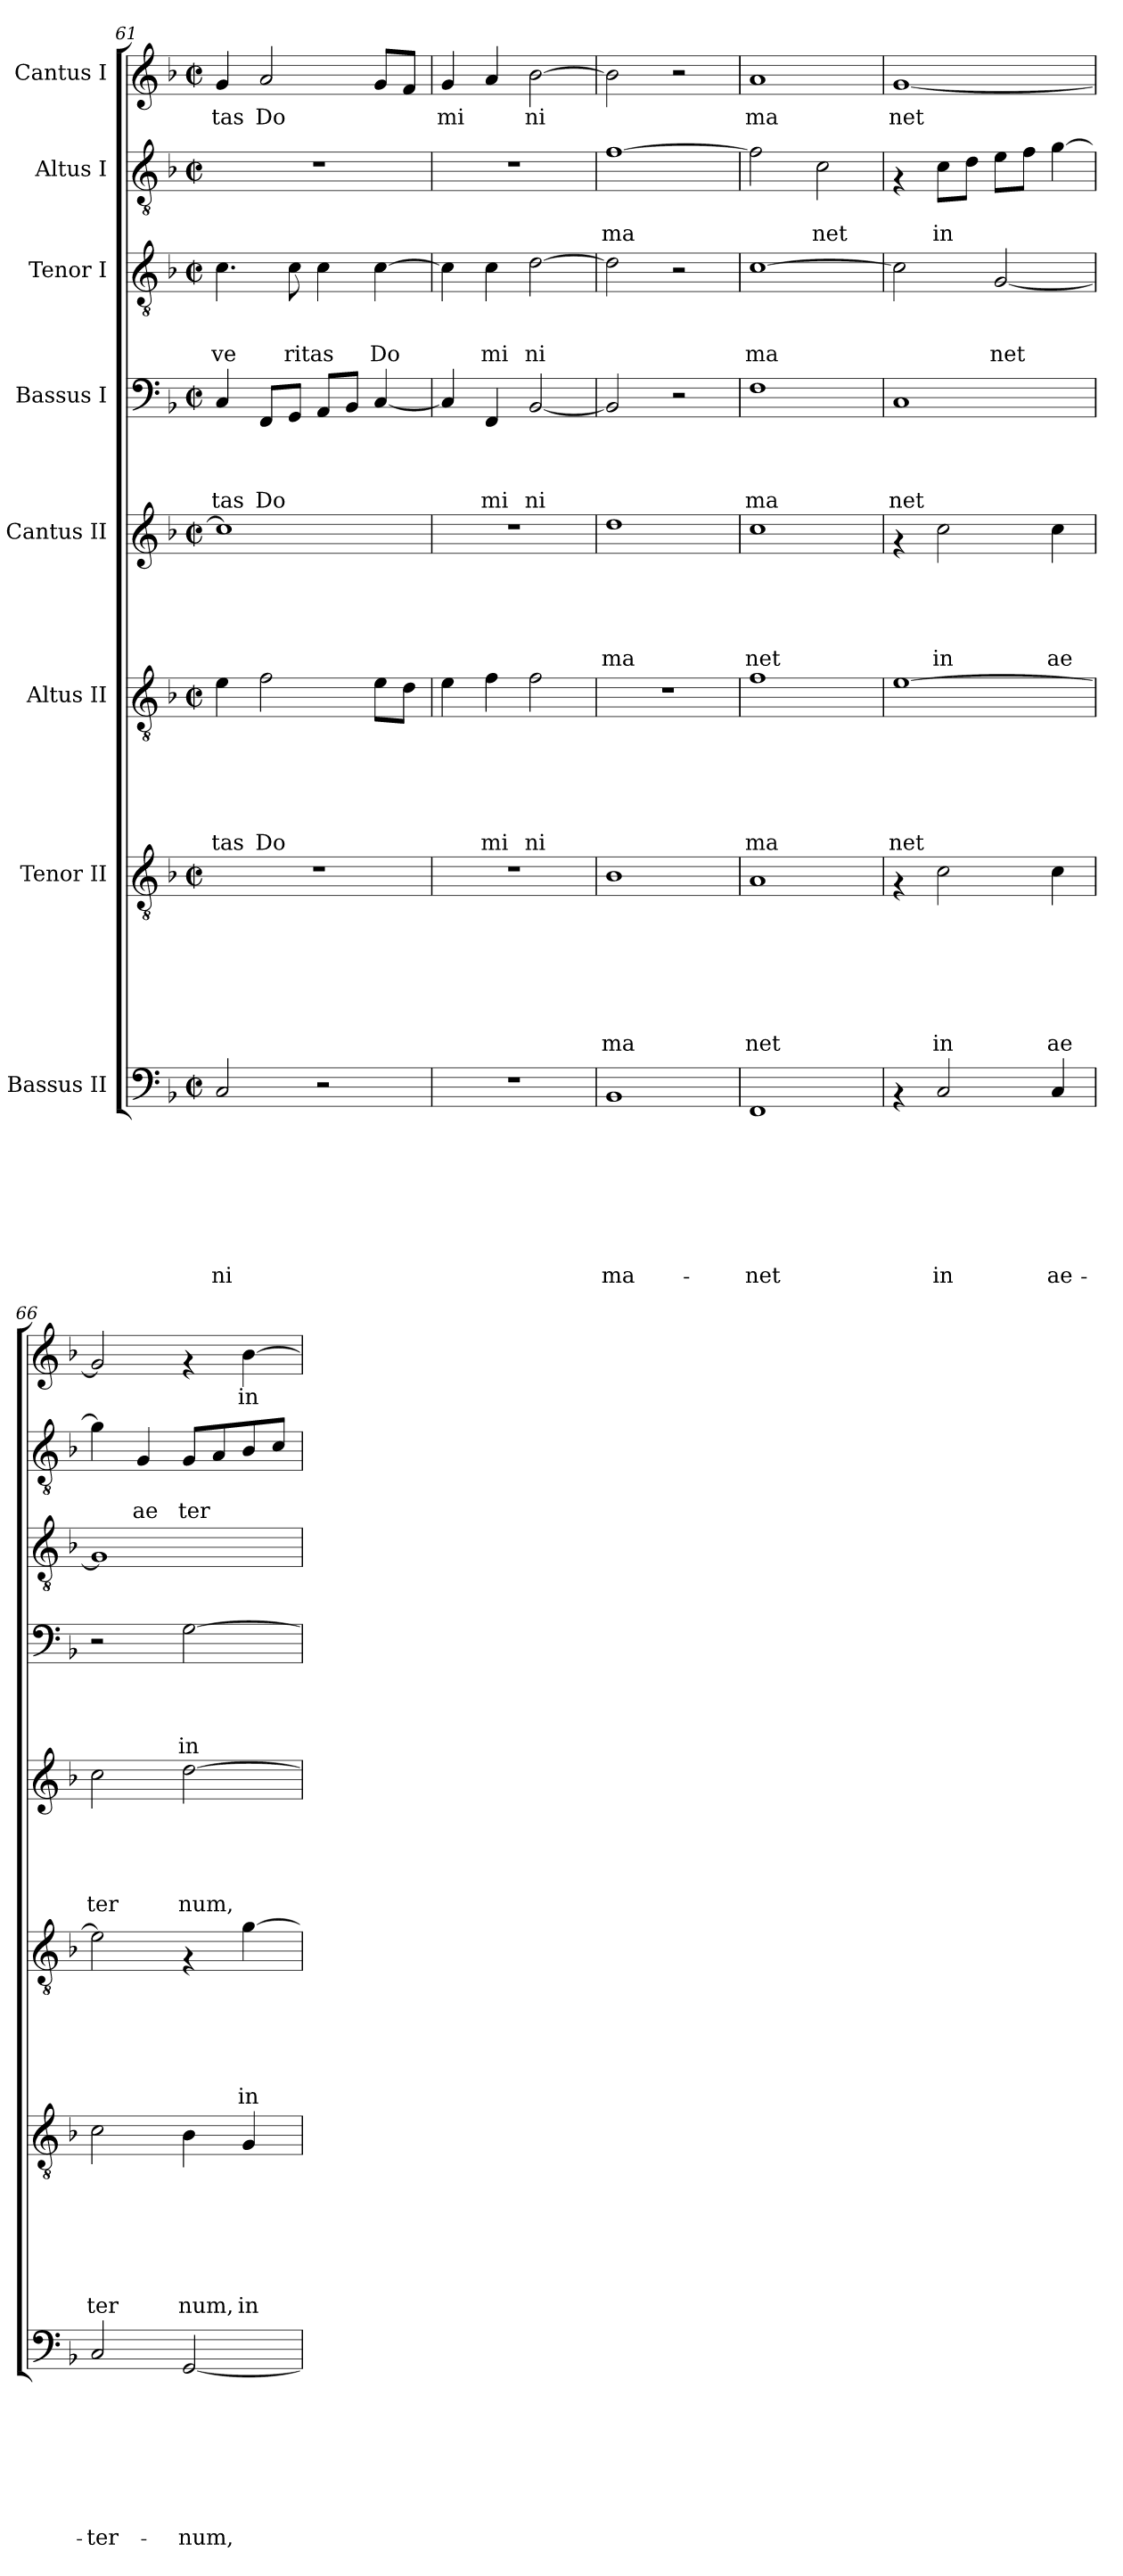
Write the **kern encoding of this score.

**kern	**text	**text	**text	**text	**text	**text	**text	**text	**kern	**text	**text	**text	**text	**text	**text	**text	**kern	**text	**text	**text	**text	**text	**text	**kern	**text	**text	**text	**text	**text	**kern	**text	**text	**text	**text	**kern	**text	**text	**text	**kern	**text	**text	**kern	**text
*part8	*part8	*part8	*part8	*part8	*part8	*part8	*part8	*part8	*part7	*part7	*part7	*part7	*part7	*part7	*part7	*part7	*part6	*part6	*part6	*part6	*part6	*part6	*part6	*part5	*part5	*part5	*part5	*part5	*part5	*part4	*part4	*part4	*part4	*part4	*part3	*part3	*part3	*part3	*part2	*part2	*part2	*part1	*part1
*staff8	*staff8	*staff8	*staff8	*staff8	*staff8	*staff8	*staff8	*staff8	*staff7	*staff7	*staff7	*staff7	*staff7	*staff7	*staff7	*staff7	*staff6	*staff6	*staff6	*staff6	*staff6	*staff6	*staff6	*staff5	*staff5	*staff5	*staff5	*staff5	*staff5	*staff4	*staff4	*staff4	*staff4	*staff4	*staff3	*staff3	*staff3	*staff3	*staff2	*staff2	*staff2	*staff1	*staff1
*I"Bassus II	*	*	*	*	*	*	*	*	*I"Tenor II	*	*	*	*	*	*	*	*I"Altus II	*	*	*	*	*	*	*I"Cantus II	*	*	*	*	*	*I"Bassus I	*	*	*	*	*I"Tenor I	*	*	*	*I"Altus I	*	*	*I"Cantus I	*
*clefF4	*	*	*	*	*	*	*	*	*clefGv2	*	*	*	*	*	*	*	*clefGv2	*	*	*	*	*	*	*clefG2	*	*	*	*	*	*clefF4	*	*	*	*	*clefGv2	*	*	*	*clefGv2	*	*	*clefG2	*
*k[b-]	*	*	*	*	*	*	*	*	*k[b-]	*	*	*	*	*	*	*	*k[b-]	*	*	*	*	*	*	*k[b-]	*	*	*	*	*	*k[b-]	*	*	*	*	*k[b-]	*	*	*	*k[b-]	*	*	*k[b-]	*
*F:	*	*	*	*	*	*	*	*	*F:	*	*	*	*	*	*	*	*F:	*	*	*	*	*	*	*F:	*	*	*	*	*	*F:	*	*	*	*	*F:	*	*	*	*F:	*	*	*F:	*
*M2/2	*	*	*	*	*	*	*	*	*M2/2	*	*	*	*	*	*	*	*M2/2	*	*	*	*	*	*	*M2/2	*	*	*	*	*	*M2/2	*	*	*	*	*M2/2	*	*	*	*M2/2	*	*	*M2/2	*
*met(c|)	*	*	*	*	*	*	*	*	*met(c|)	*	*	*	*	*	*	*	*met(c|)	*	*	*	*	*	*	*met(c|)	*	*	*	*	*	*met(c|)	*	*	*	*	*met(c|)	*	*	*	*met(c|)	*	*	*met(c|)	*
=61	=61	=61	=61	=61	=61	=61	=61	=61	=61	=61	=61	=61	=61	=61	=61	=61	=61	=61	=61	=61	=61	=61	=61	=61	=61	=61	=61	=61	=61	=61	=61	=61	=61	=61	=61	=61	=61	=61	=61	=61	=61	=61	=61
!	!	!	!	!	!	!	!	!LO:LY:b	!	!	!	!	!	!	!	!	!	!	!	!	!	!	!LO:LY:b	!	!	!	!	!	!	!	!	!	!	!LO:LY:b	!	!	!	!LO:LY:b	!	!	!	!	!LO:LY:b
2C/	.	.	.	.	.	.	.	-ni	1r	.	.	.	.	.	.	.	4e\	.	.	.	.	.	tas	1cc]	.	.	.	.	.	4C/	.	.	.	tas	4.c\	.	.	ve	1r	.	.	4g/	tas
!	!	!	!	!	!	!	!	!	!	!	!	!	!	!	!	!	!	!	!	!	!	!	!LO:LY:b	!	!	!	!	!	!	!	!	!	!	!LO:LY:b	!	!	!	!	!	!	!	!	!LO:LY:b
.	.	.	.	.	.	.	.	.	.	.	.	.	.	.	.	.	2f\	.	.	.	.	.	Do	.	.	.	.	.	.	8FF/L	.	.	.	Do	.	.	.	.	.	.	.	2a/	Do
!	!	!	!	!	!	!	!	!	!	!	!	!	!	!	!	!	!	!	!	!	!	!	!	!	!	!	!	!	!	!	!	!	!	!	!	!	!	!LO:LY:b	!	!	!	!	!
.	.	.	.	.	.	.	.	.	.	.	.	.	.	.	.	.	.	.	.	.	.	.	.	.	.	.	.	.	.	8GG/J	.	.	.	.	8c\	.	.	ritas	.	.	.	.	.
2r	.	.	.	.	.	.	.	.	.	.	.	.	.	.	.	.	.	.	.	.	.	.	.	.	.	.	.	.	.	8AA/L	.	.	.	.	4c\	.	.	.	.	.	.	.	.
.	.	.	.	.	.	.	.	.	.	.	.	.	.	.	.	.	.	.	.	.	.	.	.	.	.	.	.	.	.	8BB-/J	.	.	.	.	.	.	.	.	.	.	.	.	.
!	!	!	!	!	!	!	!	!	!	!	!	!	!	!	!	!	!	!	!	!	!	!	!	!	!	!	!	!	!	!	!	!	!	!	!	!	!	!LO:LY:b	!	!	!	!	!
.	.	.	.	.	.	.	.	.	.	.	.	.	.	.	.	.	8e\L	.	.	.	.	.	.	.	.	.	.	.	.	[<4C/	.	.	.	.	[>4c\	.	.	Do	.	.	.	8g/L	.
.	.	.	.	.	.	.	.	.	.	.	.	.	.	.	.	.	8d\J	.	.	.	.	.	.	.	.	.	.	.	.	.	.	.	.	.	.	.	.	.	.	.	.	8f/J	.
=62	=62	=62	=62	=62	=62	=62	=62	=62	=62	=62	=62	=62	=62	=62	=62	=62	=62	=62	=62	=62	=62	=62	=62	=62	=62	=62	=62	=62	=62	=62	=62	=62	=62	=62	=62	=62	=62	=62	=62	=62	=62	=62	=62
!	!	!	!	!	!	!	!	!	!	!	!	!	!	!	!	!	!	!	!	!	!	!	!	!	!	!	!	!	!	!	!	!	!	!	!	!	!	!	!	!	!	!	!LO:LY:b
1r	.	.	.	.	.	.	.	.	1r	.	.	.	.	.	.	.	4e\	.	.	.	.	.	.	1r	.	.	.	.	.	4C/]	.	.	.	.	4c\]	.	.	.	1r	.	.	4g/	mi
!	!	!	!	!	!	!	!	!	!	!	!	!	!	!	!	!	!	!	!	!	!	!	!LO:LY:b	!	!	!	!	!	!	!	!	!	!	!LO:LY:b	!	!	!	!LO:LY:b	!	!	!	!	!
.	.	.	.	.	.	.	.	.	.	.	.	.	.	.	.	.	4f\	.	.	.	.	.	mi	.	.	.	.	.	.	4FF/	.	.	.	mi	4c\	.	.	mi	.	.	.	4a/	.
!	!	!	!	!	!	!	!	!	!	!	!	!	!	!	!	!	!	!	!	!	!	!	!LO:LY:b	!	!	!	!	!	!	!	!	!	!	!LO:LY:b	!	!	!	!LO:LY:b	!	!	!	!	!LO:LY:b
.	.	.	.	.	.	.	.	.	.	.	.	.	.	.	.	.	2f\	.	.	.	.	.	ni	.	.	.	.	.	.	[<2BB-/	.	.	.	ni	[>2d\	.	.	ni	.	.	.	[>2b-\	ni
=63	=63	=63	=63	=63	=63	=63	=63	=63	=63	=63	=63	=63	=63	=63	=63	=63	=63	=63	=63	=63	=63	=63	=63	=63	=63	=63	=63	=63	=63	=63	=63	=63	=63	=63	=63	=63	=63	=63	=63	=63	=63	=63	=63
!	!	!	!	!	!	!	!	!LO:LY:b	!	!	!	!	!	!	!	!LO:LY:b	!	!	!	!	!	!	!	!	!	!	!	!	!LO:LY:b	!	!	!	!	!	!	!	!	!	!	!	!LO:LY:b	!	!
1BB-	.	.	.	.	.	.	.	ma-	1B-	.	.	.	.	.	.	ma	1r	.	.	.	.	.	.	1dd	.	.	.	.	ma	2BB-/]	.	.	.	.	2d\]	.	.	.	[>1f	.	ma	2b-\]	.
.	.	.	.	.	.	.	.	.	.	.	.	.	.	.	.	.	.	.	.	.	.	.	.	.	.	.	.	.	.	2r	.	.	.	.	2r	.	.	.	.	.	.	2r	.
=64	=64	=64	=64	=64	=64	=64	=64	=64	=64	=64	=64	=64	=64	=64	=64	=64	=64	=64	=64	=64	=64	=64	=64	=64	=64	=64	=64	=64	=64	=64	=64	=64	=64	=64	=64	=64	=64	=64	=64	=64	=64	=64	=64
!	!	!	!	!	!	!	!	!LO:LY:b	!	!	!	!	!	!	!	!LO:LY:b	!	!	!	!	!	!	!LO:LY:b	!	!	!	!	!	!LO:LY:b	!	!	!	!	!LO:LY:b	!	!	!	!LO:LY:b	!	!	!	!	!LO:LY:b
1FF	.	.	.	.	.	.	.	-net	1A	.	.	.	.	.	.	net	1f	.	.	.	.	.	ma	1cc	.	.	.	.	net	1F	.	.	.	ma	[>1c	.	.	ma	2f\]	.	.	1a	ma
!	!	!	!	!	!	!	!	!	!	!	!	!	!	!	!	!	!	!	!	!	!	!	!	!	!	!	!	!	!	!	!	!	!	!	!	!	!	!	!	!	!LO:LY:b	!	!
.	.	.	.	.	.	.	.	.	.	.	.	.	.	.	.	.	.	.	.	.	.	.	.	.	.	.	.	.	.	.	.	.	.	.	.	.	.	.	2c\	.	net	.	.
=65	=65	=65	=65	=65	=65	=65	=65	=65	=65	=65	=65	=65	=65	=65	=65	=65	=65	=65	=65	=65	=65	=65	=65	=65	=65	=65	=65	=65	=65	=65	=65	=65	=65	=65	=65	=65	=65	=65	=65	=65	=65	=65	=65
!	!	!	!	!	!	!	!	!	!	!	!	!	!	!	!	!	!	!	!	!	!	!	!LO:LY:b	!	!	!	!	!	!	!	!	!	!	!LO:LY:b	!	!	!	!	!	!	!	!	!LO:LY:b
4rAA	.	.	.	.	.	.	.	.	4rF	.	.	.	.	.	.	.	[>1e	.	.	.	.	.	net	4rf	.	.	.	.	.	1C	.	.	.	net	2c\]	.	.	.	4rF	.	.	[<1g	net
!	!	!	!	!	!	!	!	!LO:LY:b	!	!	!	!	!	!	!	!LO:LY:b	!	!	!	!	!	!	!	!	!	!	!	!	!LO:LY:b	!	!	!	!	!	!	!	!	!	!	!	!LO:LY:b	!	!
2C/	.	.	.	.	.	.	.	in	2c\	.	.	.	.	.	.	in	.	.	.	.	.	.	.	2cc\	.	.	.	.	in	.	.	.	.	.	.	.	.	.	8c\L	.	in	.	.
.	.	.	.	.	.	.	.	.	.	.	.	.	.	.	.	.	.	.	.	.	.	.	.	.	.	.	.	.	.	.	.	.	.	.	.	.	.	.	8d\J	.	.	.	.
!	!	!	!	!	!	!	!	!	!	!	!	!	!	!	!	!	!	!	!	!	!	!	!	!	!	!	!	!	!	!	!	!	!	!	!	!	!	!LO:LY:b	!	!	!	!	!
.	.	.	.	.	.	.	.	.	.	.	.	.	.	.	.	.	.	.	.	.	.	.	.	.	.	.	.	.	.	.	.	.	.	.	[<2G/	.	.	net	8e\L	.	.	.	.
.	.	.	.	.	.	.	.	.	.	.	.	.	.	.	.	.	.	.	.	.	.	.	.	.	.	.	.	.	.	.	.	.	.	.	.	.	.	.	8f\J	.	.	.	.
!	!	!	!	!	!	!	!	!LO:LY:b	!	!	!	!	!	!	!	!LO:LY:b	!	!	!	!	!	!	!	!	!	!	!	!	!LO:LY:b	!	!	!	!	!	!	!	!	!	!	!	!	!	!
4C/	.	.	.	.	.	.	.	ae-	4c\	.	.	.	.	.	.	ae	.	.	.	.	.	.	.	4cc\	.	.	.	.	ae	.	.	.	.	.	.	.	.	.	[>4g\	.	.	.	.
=66	=66	=66	=66	=66	=66	=66	=66	=66	=66	=66	=66	=66	=66	=66	=66	=66	=66	=66	=66	=66	=66	=66	=66	=66	=66	=66	=66	=66	=66	=66	=66	=66	=66	=66	=66	=66	=66	=66	=66	=66	=66	=66	=66
!	!	!	!	!	!	!	!	!LO:LY:b	!	!	!	!	!	!	!	!LO:LY:b	!	!	!	!	!	!	!	!	!	!	!	!	!LO:LY:b	!	!	!	!	!	!	!	!	!	!	!	!	!	!
2C/	.	.	.	.	.	.	.	-ter-	2c\	.	.	.	.	.	.	ter	2e\]	.	.	.	.	.	.	2cc\	.	.	.	.	ter	2r	.	.	.	.	1G]	.	.	.	4g\]	.	.	2g/]	.
!	!	!	!	!	!	!	!	!	!	!	!	!	!	!	!	!	!	!	!	!	!	!	!	!	!	!	!	!	!	!	!	!	!	!	!	!	!	!	!	!	!LO:LY:b	!	!
.	.	.	.	.	.	.	.	.	.	.	.	.	.	.	.	.	.	.	.	.	.	.	.	.	.	.	.	.	.	.	.	.	.	.	.	.	.	.	4G/	.	ae	.	.
!	!	!	!	!	!	!	!	!LO:LY:b	!	!	!	!	!	!	!	!LO:LY:b	!	!	!	!	!	!	!	!	!	!	!	!	!LO:LY:b	!	!	!	!	!LO:LY:b	!	!	!	!	!	!	!LO:LY:b	!	!
[<2GG/	.	.	.	.	.	.	.	-num,	4B-\	.	.	.	.	.	.	num,	4rF	.	.	.	.	.	.	[>2dd\	.	.	.	.	num,	[>2G\	.	.	.	in	.	.	.	.	8G/L	.	ter	4rf	.
.	.	.	.	.	.	.	.	.	.	.	.	.	.	.	.	.	.	.	.	.	.	.	.	.	.	.	.	.	.	.	.	.	.	.	.	.	.	.	8A/	.	.	.	.
!	!	!	!	!	!	!	!	!	!	!	!	!	!	!	!	!LO:LY:b	!	!	!	!	!	!	!LO:LY:b	!	!	!	!	!	!	!	!	!	!	!	!	!	!	!	!	!	!	!	!LO:LY:b
.	.	.	.	.	.	.	.	.	4G/	.	.	.	.	.	.	in	[>4g\	.	.	.	.	.	in	.	.	.	.	.	.	.	.	.	.	.	.	.	.	.	8B-/	.	.	[>4b-\	in
.	.	.	.	.	.	.	.	.	.	.	.	.	.	.	.	.	.	.	.	.	.	.	.	.	.	.	.	.	.	.	.	.	.	.	.	.	.	.	8c/J	.	.	.	.
=	=	=	=	=	=	=	=	=	=	=	=	=	=	=	=	=	=	=	=	=	=	=	=	=	=	=	=	=	=	=	=	=	=	=	=	=	=	=	=	=	=	=	=
*-	*-	*-	*-	*-	*-	*-	*-	*-	*-	*-	*-	*-	*-	*-	*-	*-	*-	*-	*-	*-	*-	*-	*-	*-	*-	*-	*-	*-	*-	*-	*-	*-	*-	*-	*-	*-	*-	*-	*-	*-	*-	*-	*-
